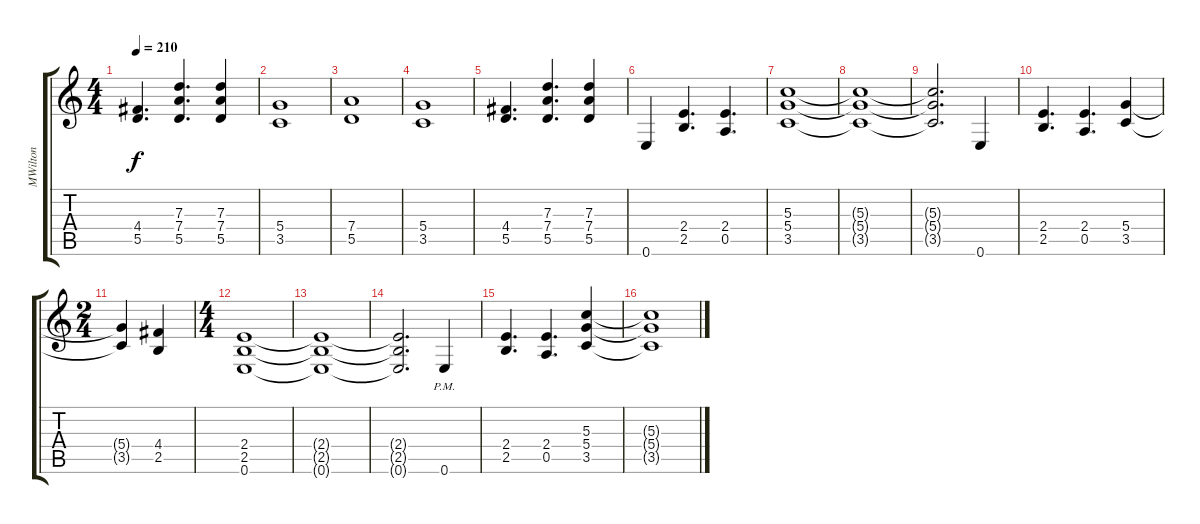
\track ("MWilton" "MWilton") {instrument distortionguitar}
\staff {score tabs}
\tuning (E4 B3 G3 D3 A2 E2) {hide}
\ts (4 4)
\tempo 210
\clef g2
\ks c
(4.4 5.5).4{d dy f} (7.3 7.4 5.5).4{d} (7.3 7.4 5.5).4 |
(5.4 3.5).1 |
(7.4 5.5).1 |
(5.4 3.5).1 |
(4.4 5.5).4{d} (7.3 7.4 5.5).4{d} (7.3 7.4 5.5).4 |
0.6.4 (2.4 2.5).4{d} (2.4 0.5).4{d} |
(5.3 5.4 3.5).1 |
(5.3{t} 5.4{t} 3.5{t}).1 |
(5.3{t} 5.4{t} 3.5{t}).2{d} 0.6.4 |
(2.4 2.5).4{d} (2.4 0.5).4{d} (5.4 3.5).4 |
\ts (2 4)
(5.4{t} 3.5{t}).4 (4.4 2.5).4 |
\ts (4 4)
(2.4 2.5 0.6).1 |
(2.4{t} 2.5{t} 0.6{t}).1 |
(2.4{t} 2.5{t} 0.6{t}).2{d} 0.6{pm}.4 |
(2.4 2.5).4{d} (2.4 0.5).4{d} (5.3 5.4 3.5).4 |
(5.3{t} 5.4{t} 3.5{t}).1
